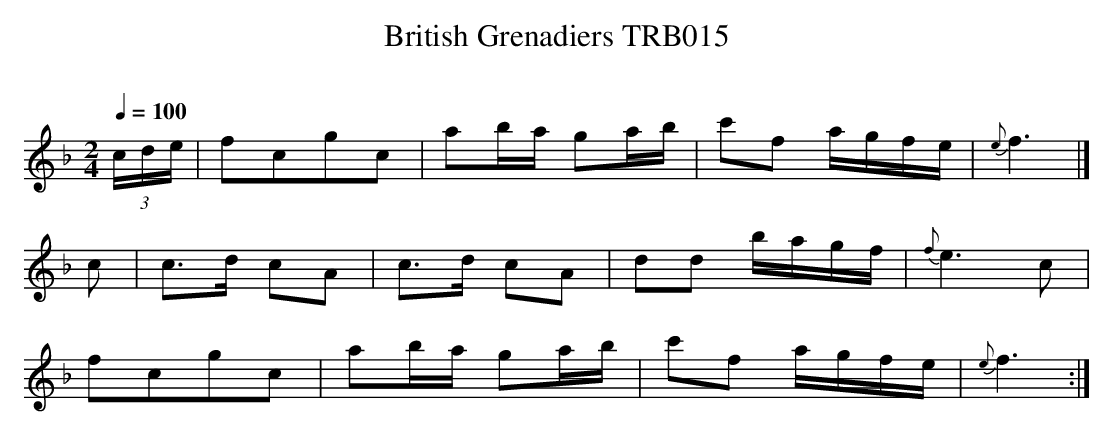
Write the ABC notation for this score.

X:1
T:British Grenadiers TRB015
Q:1/4=100
L:1/8
M:2/4
O:
K:F
(3c/d/e/ | fcgc | ab/a/ ga/b/ | c'f a/g/f/e/ | {e}f3 |]
c | c>d cA | c>d cA | dd b/a/g/f/ | {f}e3 c |
fcgc | ab/a/ ga/b/ | c'f a/g/f/e/ | {e}f3 :|
